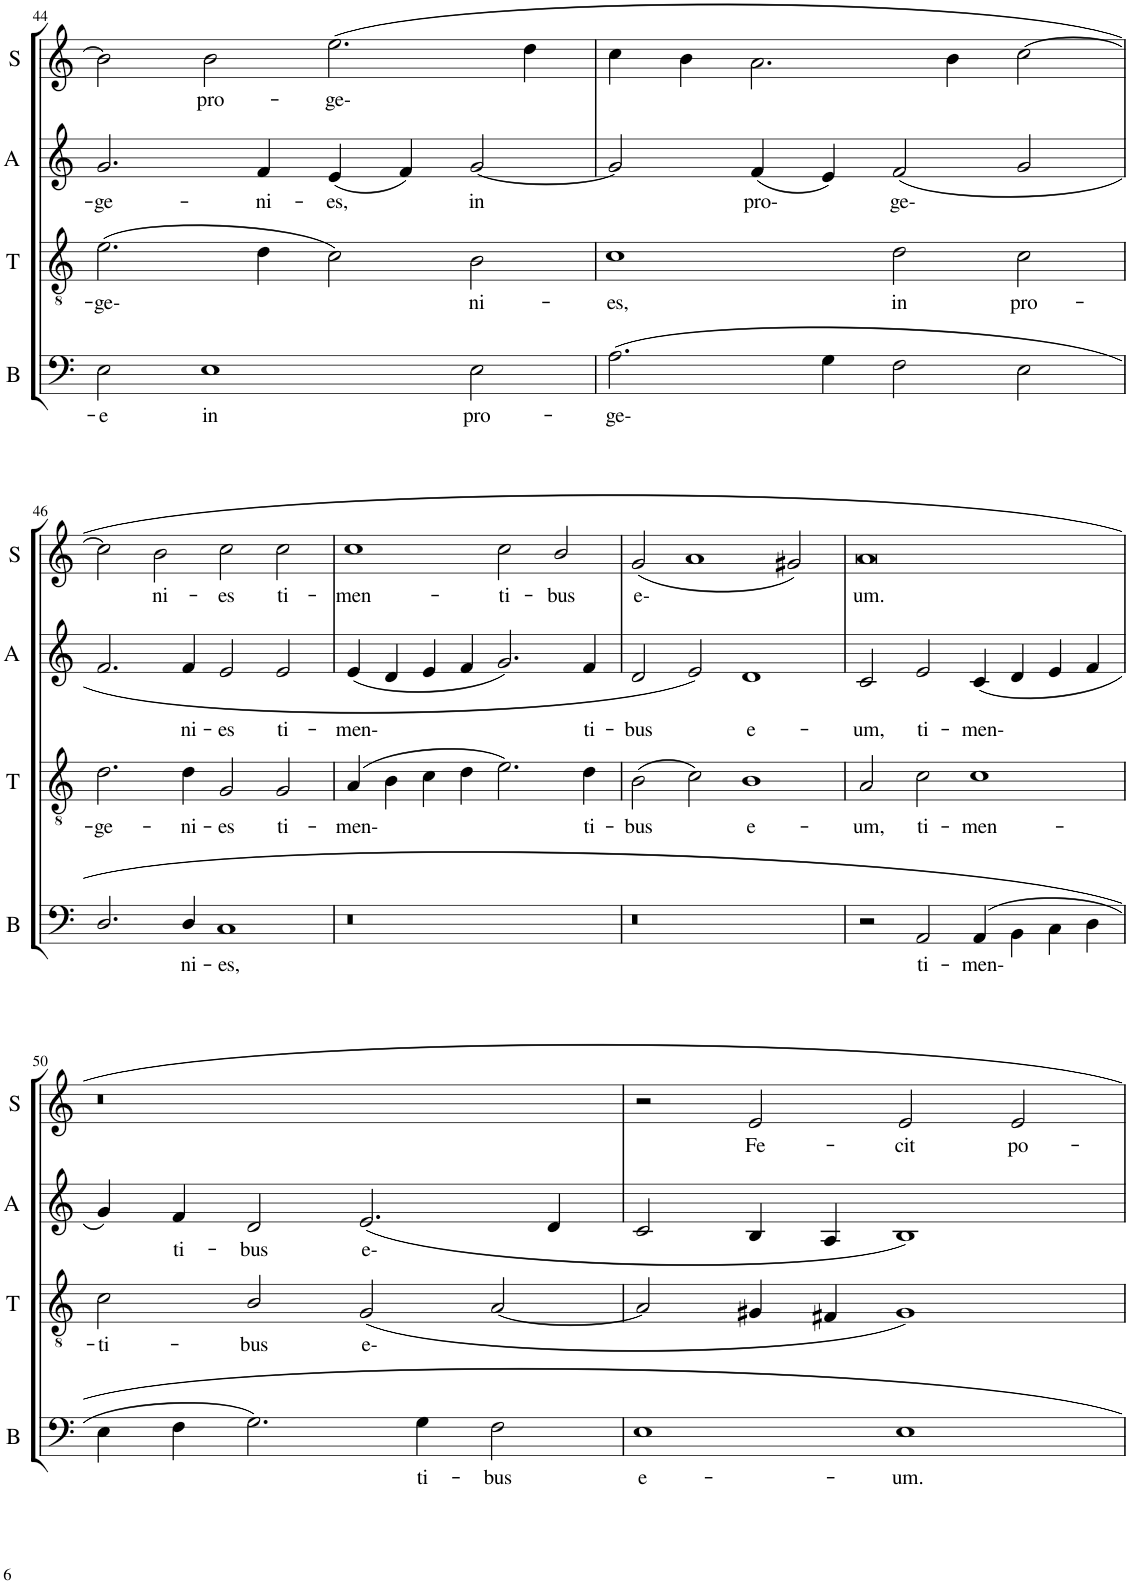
**kern	**text	**kern	**text	**kern	**text	**kern	**text
*part4	*part4	*part3	*part3	*part2	*part2	*part1	*part1
*staff4	*staff4	*staff3	*staff3	*staff2	*staff2	*staff1	*staff1
*I"Bass	*	*I"Tenor	*	*I"Alto	*	*I"Soprano	*
*I'B	*	*I'T	*	*I'A	*	*I'S	*
!!LO:PB:g=z
*clefF4	*	*clefGv2	*	*clefG2	*	*clefG2	*
*k[]	*	*k[]	*	*k[]	*	*k[]	*
=44	=44	=44	=44	=44	=44	=44	=44
!	!LO:LY:b	!	!LO:LY:b	!	!LO:LY:b	!	!
2E\	-e	(>2.e\	-ge-	2.g/	-ge-	2b\]	.
!	!LO:LY:b	!	!	!	!	!	!LO:LY:b
[2E	in	.	.	.	.	2b\	pro-
!	!	!	!	!	!LO:LY:b	!	!
.	.	4d\	.	4f/	-ni-	.	.
!	!	!	!	!	!LO:LY:b	!	!LO:LY:b
2ryy	.	2c\)	.	(<4e/	-es,	2.ee\	-ge-
.	.	.	.	4f/)	.	.	.
!	!LO:LY:b	!	!LO:LY:b	!	!LO:LY:b	!	!
2E\	pro-	2B\	ni-	[2g/	in	.	.
.	.	.	.	.	.	4dd\	.
=45	=45	=45	=45	=45	=45	=45	=45
!	!LO:LY:b	!	!LO:LY:b	!	!	!	!
2.A\	-ge-	1c	-es,	2g/]	.	4cc\	.
.	.	.	.	.	.	4b\	.
!	!	!	!	!	!LO:LY:b	!	!
.	.	.	.	(<4f/	pro-	[2a\	.
2E]	.	.	.	4e/)	.	.	.
!	!	!	!LO:LY:b	!	!LO:LY:b	!	!
.	.	2d\	in	(<2f/	ge-	4ryy	.
4G\	.	.	.	.	.	4b\	.
!	!	!	!LO:LY:b	!	!	!	!
2F\	.	2c\	pro-	2g/	.	[2cc\	.
2E\	.	2ryy	.	2ryy	.	2ryy	.
!!LO:LB:g=z
=46	=46	=46	=46	=46	=46	=46	=46
!	!	!	!LO:LY:b	!	!	!	!
2.D/	.	2.d\	-ge-	2.f/	.	2cc\]	.
.	.	.	.	.	.	4a\]	.
!	!LO:LY:b	!	!LO:LY:b	!	!LO:LY:b	!	!LO:LY:b
4D/	ni-	4d\	-ni-	4f/	ni-	2b\	ni-
!	!LO:LY:b	!	!LO:LY:b	!	!LO:LY:b	!	!
1C	-es,	2G/	-es	2e/	-es	.	.
!	!	!	!	!	!	!	!LO:LY:b
.	.	.	.	.	.	2cc\	-es
!	!	!	!LO:LY:b	!	!LO:LY:b	!	!
.	.	2G/	ti-	2e/	ti-	.	.
!	!	!	!	!	!	!	!LO:LY:b
.	.	.	.	.	.	2cc\	ti-
4ryy	.	4ryy	.	4ryy	.	.	.
=47	=47	=47	=47	=47	=47	=47	=47
!	!	!	!LO:LY:b	!	!LO:LY:b	!	!LO:LY:b
1r	.	(>4A/	-men-	(<4e/	-men-	1cc	-men-
.	.	4B\	.	4d/	.	.	.
.	.	4c\	.	4e/	.	.	.
.	.	4d\	.	4f/	.	.	.
!	!	!	!	!	!	!	!LO:LY:b
1ryy	.	2.e\)	.	2.g/)	.	2cc\	-ti-
!	!	!	!	!	!	!	!LO:LY:b
.	.	.	.	.	.	2b/	-bus
!	!	!	!LO:LY:b	!	!LO:LY:b	!	!
.	.	4d\	ti-	4f/	ti-	.	.
=48	=48	=48	=48	=48	=48	=48	=48
!	!	!	!LO:LY:b	!	!LO:LY:b	!	!LO:LY:b
1r	.	(>2B\	-bus	2d/	-bus	(<2g/	e-
.	.	2c\)	.	2e/)	.	[2a	.
!	!	!	!LO:LY:b	!	!LO:LY:b	!	!
1ryy	.	1B	e-	1d	e-	2ryy	.
.	.	.	.	.	.	2g#X/)	.
=49	=49	=49	=49	=49	=49	=49	=49
!	!	!	!LO:LY:b	!	!LO:LY:b	!	!LO:LY:b
2r	.	2A/	-um,	2c/	-um,	[1a	um.
!	!LO:LY:b	!	!LO:LY:b	!	!LO:LY:b	!	!
2AA/	ti-	2c\	ti-	2e/	ti-	.	.
!	!LO:LY:b	!	!LO:LY:b	!	!LO:LY:b	!	!
(>4AA/	-men-	1c	-men-	(<4c/	-men-	2a]	.
4BB\	.	.	.	4d/	.	.	.
4C\	.	.	.	4e/	.	2ryy	.
4D\	.	.	.	4f/	.	.	.
!!LO:LB:g=z
=50	=50	=50	=50	=50	=50	=50	=50
!	!	!	!LO:LY:b	!	!	!	!
4E\	.	2c\	-ti-	4g/)	.	1r	.
!	!	!	!	!	!LO:LY:b	!	!
4F\	.	.	.	4f/	ti-	.	.
!	!	!	!LO:LY:b	!	!LO:LY:b	!	!
[2G\)	.	2B/	-bus	2d/	-bus	.	.
!	!	!	!LO:LY:b	!	!LO:LY:b	!	!
4ryy	.	(<2G/	e-	(<2.e/	e-	1a]	.
!	!LO:LY:b	!	!	!	!	!	!
4G\	ti-	.	.	.	.	.	.
!	!LO:LY:b	!	!	!	!	!	!
2F\	-bus	[2A/	.	.	.	.	.
.	.	.	.	4d/	.	.	.
=51	=51	=51	=51	=51	=51	=51	=51
!	!LO:LY:b	!	!	!	!	!	!
1E	e-	2A/]	.	2c/	.	2r	.
!	!	!	!	!	!	!	!LO:LY:b
.	.	4G#X/	.	4B/	.	2e/	Fe-
.	.	4F#X/	.	4A/	.	.	.
!	!	!	!	!	!	!	!LO:LY:b
4G\]	.	1G#)	.	1B)	.	2e/	-cit
!	!LO:LY:b	!	!	!	!	!	!
1E	-um.	.	.	.	.	.	.
!	!	!	!	!	!	!	!LO:LY:b
.	.	.	.	.	.	2e/	po-
.	.	4ryy	.	4ryy	.	4ryy	.
=	=	=	=	=	=	=	=
*-	*-	*-	*-	*-	*-	*-	*-
